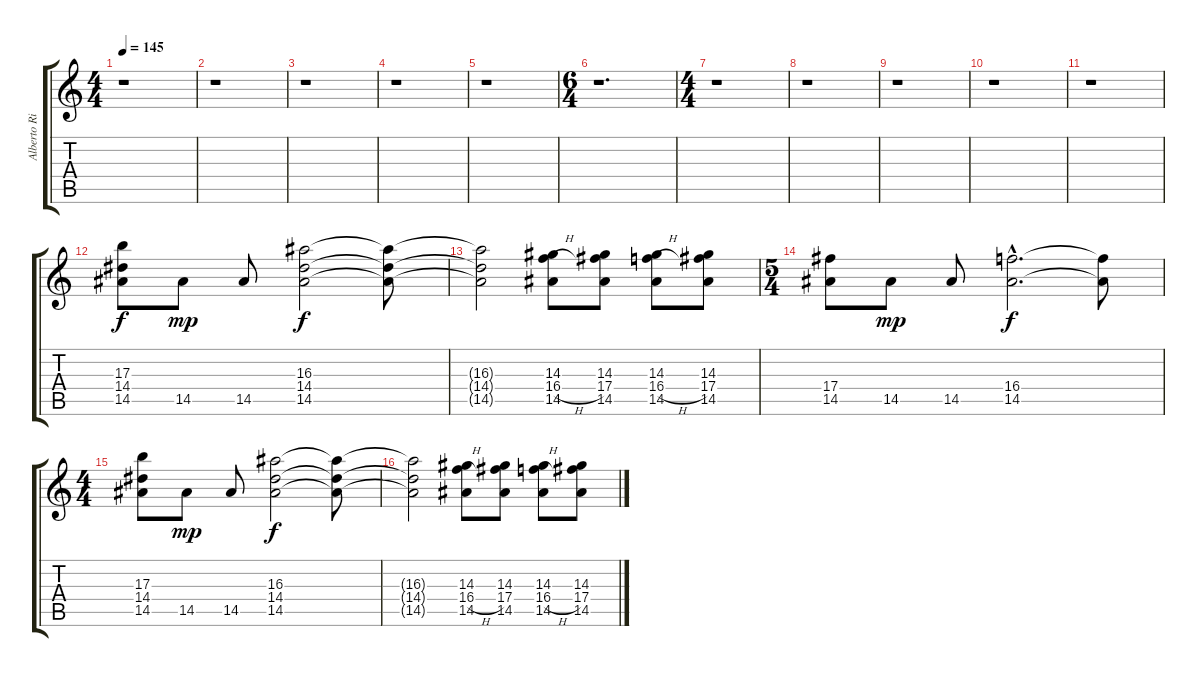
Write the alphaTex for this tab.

\track ("Alberto Rionda" "Alberto Ri") {instrument distortionguitar}
\staff {score tabs}
\tuning (Eb4 Bb3 Gb3 Db3 Ab2 Eb2) {hide}
\ts (4 4)
\tempo 145
\clef g2
\ks c
r.1{dy f instrument distortionguitar} |
r.1 |
r.1 |
r.1 |
r.1 |
\ts (6 4)
r.1{d} |
\ts (4 4)
r.1 |
r.1 |
r.1 |
r.1 |
r.1 |
(17.3 14.4 14.5).8 14.5.8{dy mp} 14.5.8 (16.3 14.4 14.5).2{dy f} (16.3{t} 14.4{t} 14.5{t}).8 |
(16.3{t} 14.4{t} 14.5{t}).2 (14.3 16.4{h} 14.5).8 (14.3 17.4 14.5).8 (14.3 16.4{h} 14.5).8 (14.3 17.4 14.5).8 |
\ts (5 4)
(17.4 14.5).8 14.5.8{dy mp} 14.5.8 (16.4{hac} 14.5{hac}).2{d dy f} (16.4{t} 14.5{t}).8 |
\ts (4 4)
(17.3 14.4 14.5).8 14.5.8{dy mp} 14.5.8 (16.3 14.4 14.5).2{dy f} (16.3{t} 14.4{t} 14.5{t}).8 |
(16.3{t} 14.4{t} 14.5{t}).2 (14.3 16.4{h} 14.5).8 (14.3 17.4 14.5).8 (14.3 16.4{h} 14.5).8 (14.3 17.4 14.5).8
